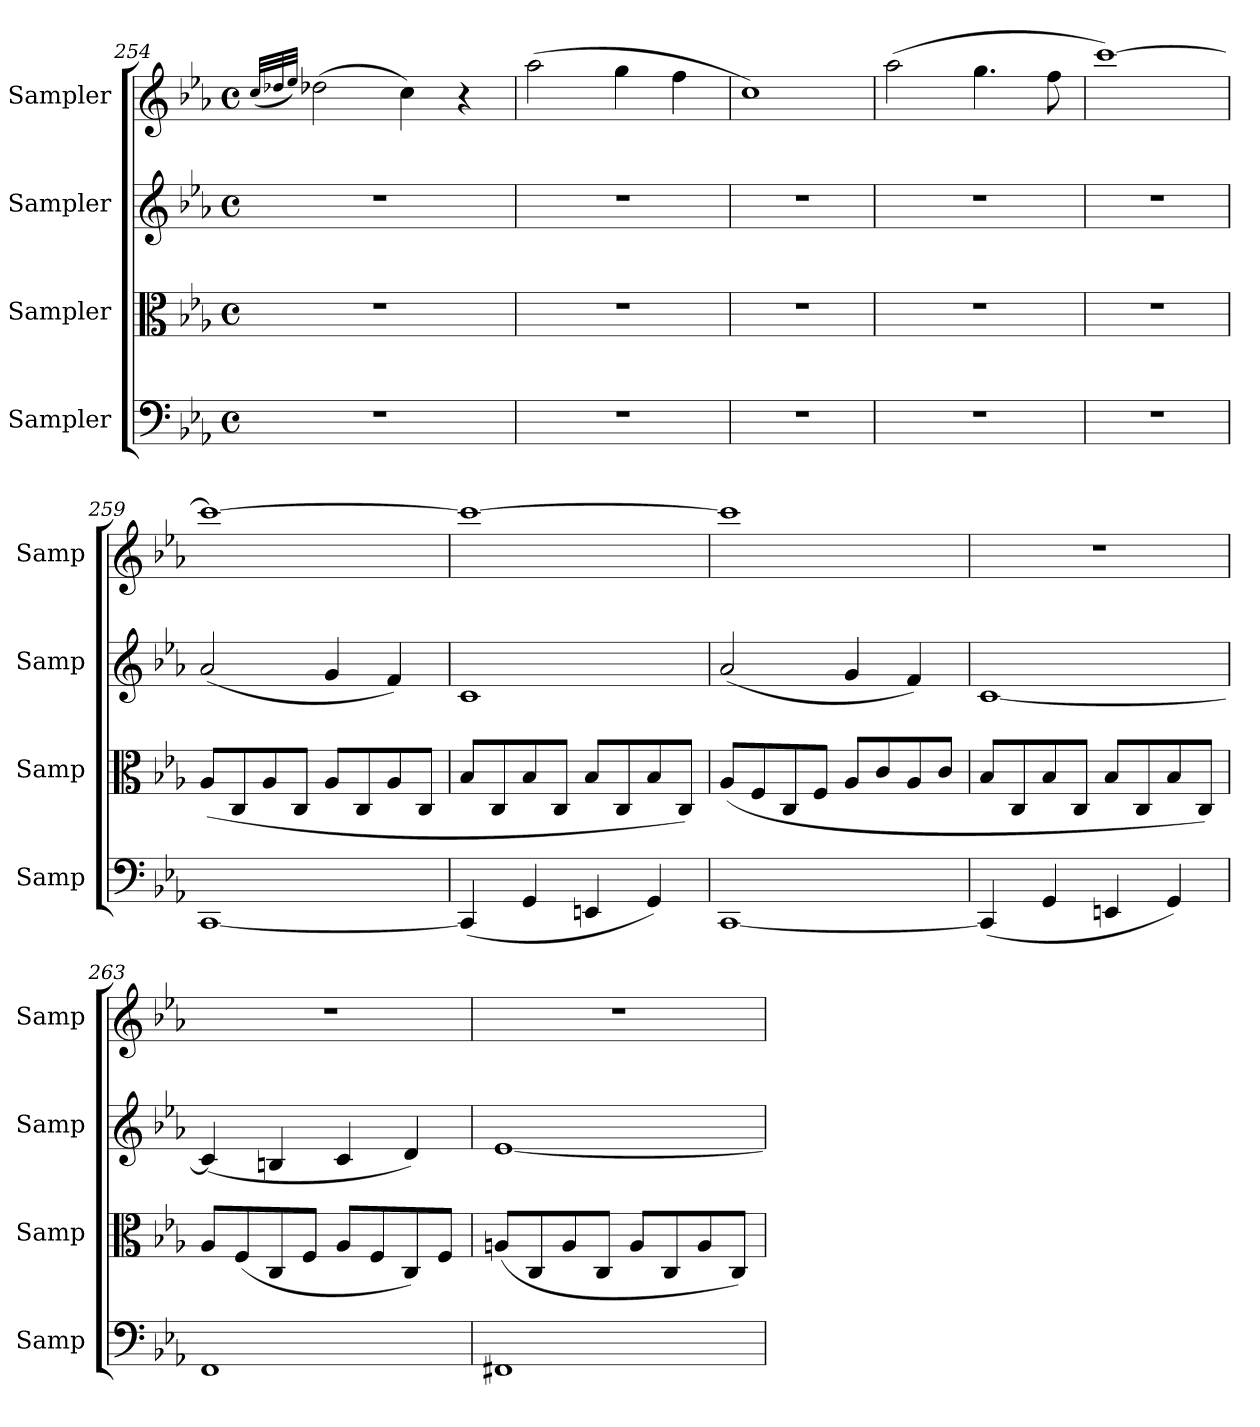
**kern	**kern	**kern	**kern
*part4	*part3	*part2	*part1
*staff4	*staff3	*staff2	*staff1
*I"Sampler	*I"Sampler	*I"Sampler	*I"Sampler
*I'Samp	*I'Samp	*I'Samp	*I'Samp
*clefF4	*clefC3	*clefG2	*clefG2
*k[b-e-a-]	*k[b-e-a-]	*k[b-e-a-]	*k[b-e-a-]
*M4/4	*M4/4	*M4/4	*M4/4
*met(c)	*met(c)	*met(c)	*met(c)
=254	=254	=254	=254
.	.	.	(32qcc/LLL
.	.	.	32qdd-X/
.	.	.	32qee-/JJJ)
1r	1r	1r	(2dd-\
.	.	.	4cc\)
.	.	.	4r
=255	=255	=255	=255
1r	1r	1r	(2aa-\
.	.	.	4gg\
.	.	.	4ff\
=256	=256	=256	=256
1r	1r	1r	1cc)
=257	=257	=257	=257
1r	1r	1r	(2aa-\
.	.	.	4.gg\
.	.	.	8ff\
=258	=258	=258	=258
1r	1r	1r	[1ccc)
=259	=259	=259	=259
[1CC	(8A-/L	(2a-/	1ccc_
.	8C/	.	.
.	8A-/	.	.
.	8C/J	.	.
.	8A-/L	4g/	.
.	8C/	.	.
.	8A-/	4f/)	.
.	8C/J	.	.
=260	=260	=260	=260
(4CC/]	8B-/L	1c	1ccc_
.	8C/	.	.
4GG/	8B-/	.	.
.	8C/J	.	.
4EEn/	8B-/L	.	.
.	8C/	.	.
4GG/)	8B-/	.	.
.	8C/J)	.	.
=261	=261	=261	=261
[1CC	(8A-/L	(2a-/	1ccc]
.	8F/	.	.
.	8C/	.	.
.	8F/J	.	.
.	8A-/L	4g/	.
.	8c/	.	.
.	8A-/	4f/)	.
.	8c/J	.	.
=262	=262	=262	=262
(4CC/]	8B-/L	[1c	1r
.	8C/	.	.
4GG/	8B-/	.	.
.	8C/J	.	.
4EEn/	8B-/L	.	.
.	8C/	.	.
4GG/)	8B-/	.	.
.	8C/J)	.	.
=263	=263	=263	=263
1FF	8A-/L	(4c/]	1r
.	(8F/	.	.
.	8C/	4Bn/	.
.	8F/J	.	.
.	8A-/L	4c/	.
.	8F/	.	.
.	8C/)	4d/)	.
.	8F/J	.	.
!!LO:LB:g=z
=264	=264	=264	=264
1FF#X	(8An/L	[1e-	1r
.	8C/	.	.
.	8A/	.	.
.	8C/J	.	.
.	8A/L	.	.
.	8C/	.	.
.	8A/	.	.
.	8C/J)	.	.
=	=	=	=
*-	*-	*-	*-
